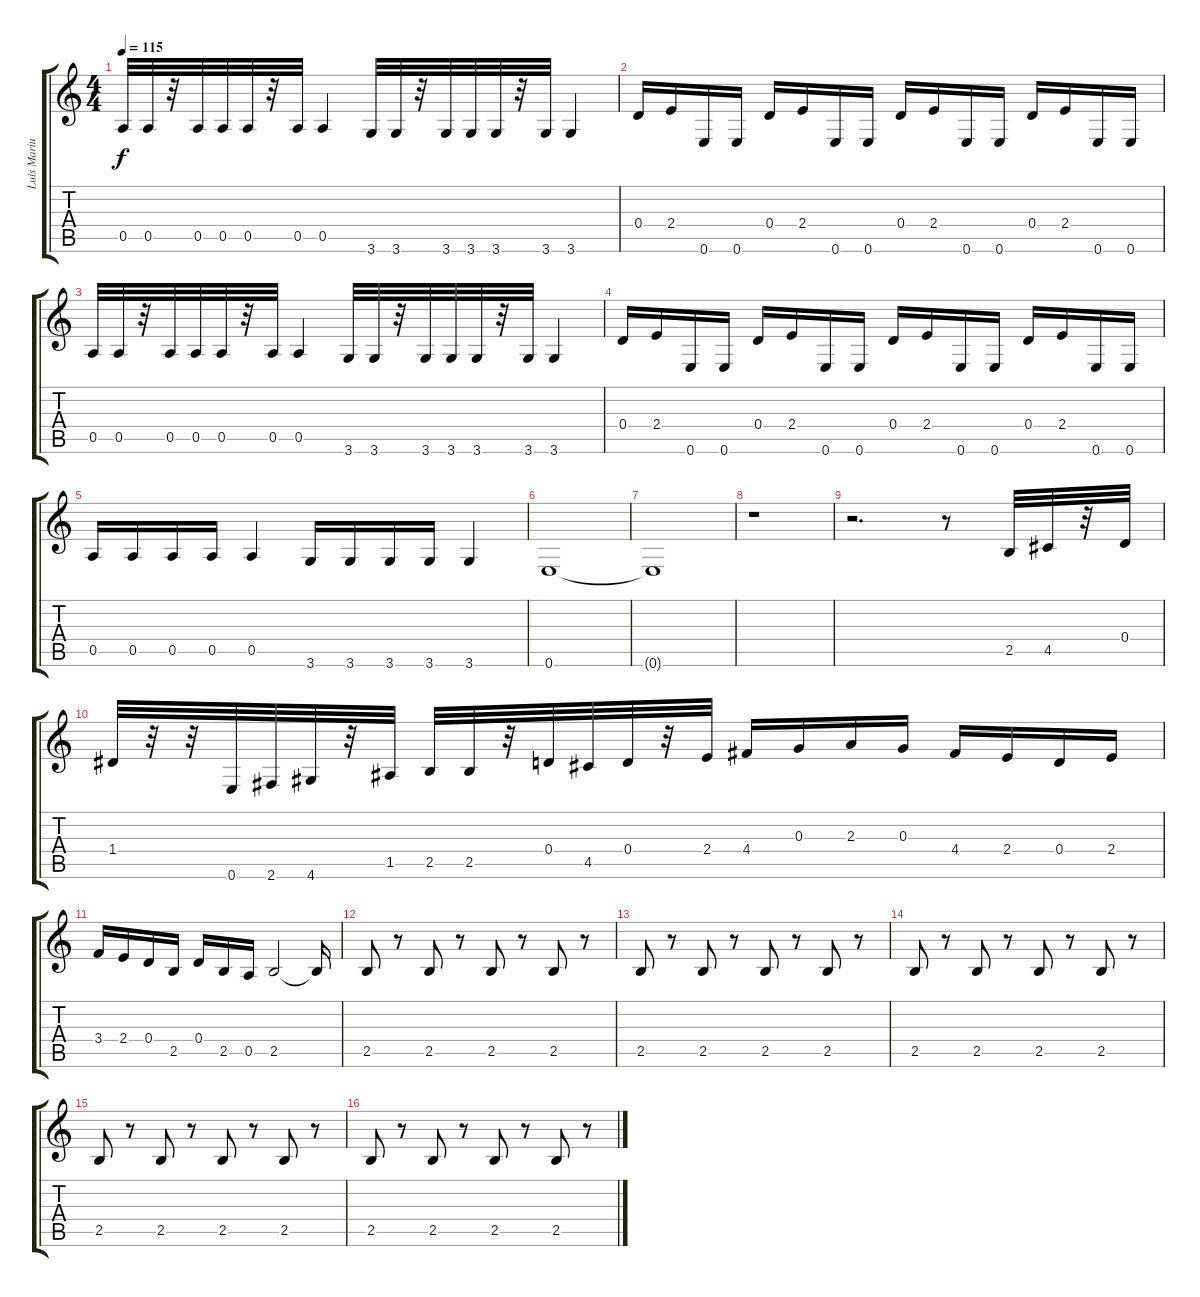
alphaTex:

\track ("Luis Mariutti" "Luis Mariu") {instrument electricbassfinger}
\staff {score tabs}
\tuning (E4 B3 G3 D3 A2 E2) {hide}
\ts (4 4)
\tempo 115
\clef g2
\ks c
0.5.32{dy f} 0.5.32 r.32 0.5.32 0.5.32 0.5.32 r.32 0.5.32 0.5.4 3.6.32 3.6.32 r.32 3.6.32 3.6.32 3.6.32 r.32 3.6.32 3.6.4 |
0.4.16 2.4.16 0.6.16 0.6.16 0.4.16 2.4.16 0.6.16 0.6.16 0.4.16 2.4.16 0.6.16 0.6.16 0.4.16 2.4.16 0.6.16 0.6.16 |
0.5.32 0.5.32 r.32 0.5.32 0.5.32 0.5.32 r.32 0.5.32 0.5.4 3.6.32 3.6.32 r.32 3.6.32 3.6.32 3.6.32 r.32 3.6.32 3.6.4 |
0.4.16 2.4.16 0.6.16 0.6.16 0.4.16 2.4.16 0.6.16 0.6.16 0.4.16 2.4.16 0.6.16 0.6.16 0.4.16 2.4.16 0.6.16 0.6.16 |
0.5.16 0.5.16 0.5.16 0.5.16 0.5.4 3.6.16 3.6.16 3.6.16 3.6.16 3.6.4 |
0.6.1 |
0.6{t}.1 |
r.1 |
r.2{d} r.8 2.5.32 4.5.32 r.32 0.4.32 |
1.4.32 r.32 r.32 0.6.32 2.6.32 4.6.32 r.32 1.5.32 2.5.32 2.5.32 r.32 0.4.32 4.5.32 0.4.32 r.32 2.4.32 4.4.16 0.3.16 2.3.16 0.3.16 4.4.16 2.4.16 0.4.16 2.4.16 |
3.4.16 2.4.16 0.4.16 2.5.16 0.4.16 2.5.16 0.5.16 2.5.2 2.5{t}.16 |
2.5.8 r.8 2.5.8 r.8 2.5.8 r.8 2.5.8 r.8 |
2.5.8 r.8 2.5.8 r.8 2.5.8 r.8 2.5.8 r.8 |
2.5.8 r.8 2.5.8 r.8 2.5.8 r.8 2.5.8 r.8 |
2.5.8 r.8 2.5.8 r.8 2.5.8 r.8 2.5.8 r.8 |
2.5.8 r.8 2.5.8 r.8 2.5.8 r.8 2.5.8 r.8
